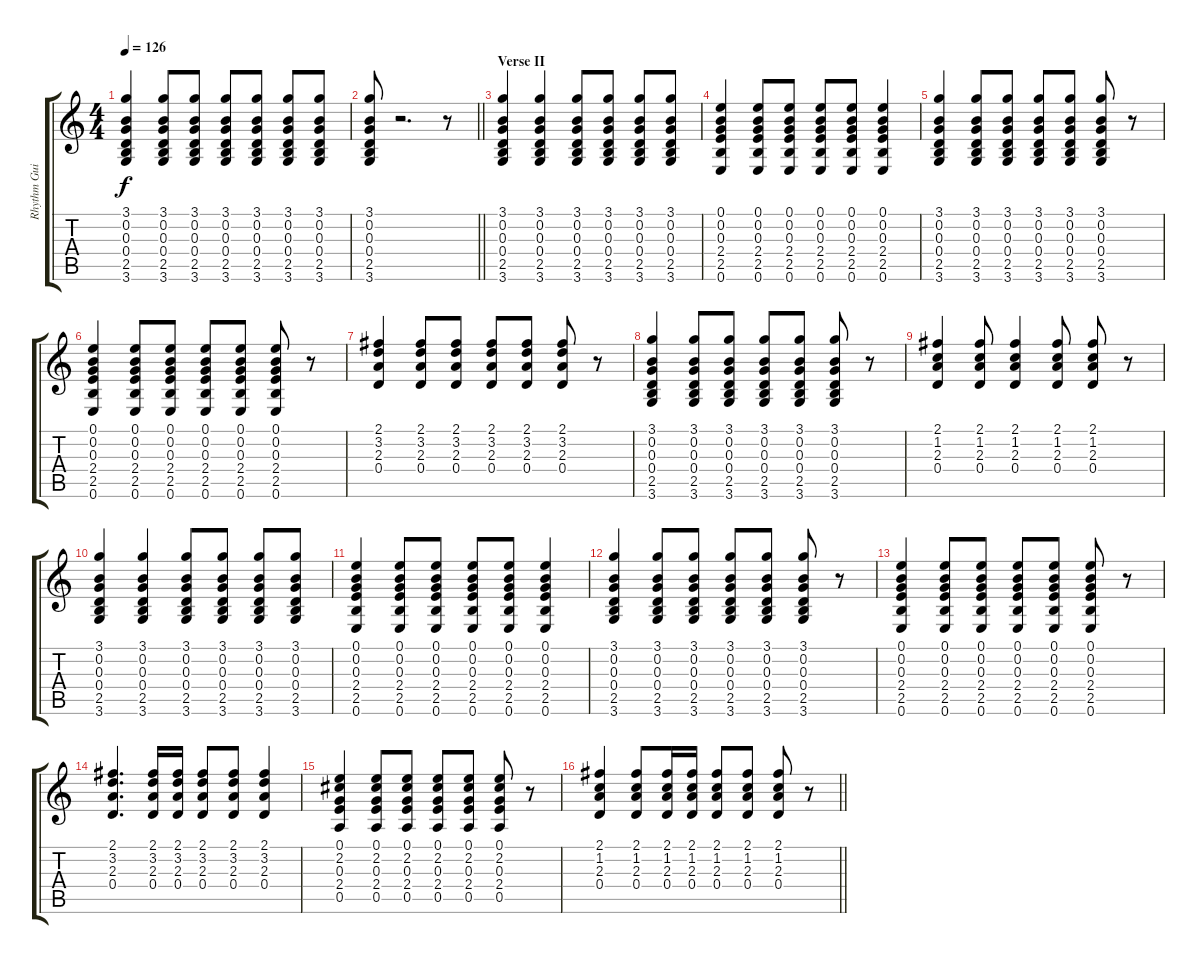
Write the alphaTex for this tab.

\track ("Rhythm Guitar" "Rhythm Gui") {instrument acousticguitarsteel}
\staff {score tabs}
\tuning (E4 B3 G3 D3 A2 E2) {hide}
\ts (4 4)
\tempo 126
\clef g2
\ks c
(3.1 0.2 0.3 0.4 2.5 3.6).4{dy f} (3.1 0.2 0.3 0.4 2.5 3.6).8 (3.1 0.2 0.3 0.4 2.5 3.6).8 (3.1 0.2 0.3 0.4 2.5 3.6).8 (3.1 0.2 0.3 0.4 2.5 3.6).8 (3.1 0.2 0.3 0.4 2.5 3.6).8 (3.1 0.2 0.3 0.4 2.5 3.6).8 |
\barLineRight lightlight
(3.1 0.2 0.3 0.4 2.5 3.6).8 r.2{d} r.8 |
\section ("" "Verse II")
(3.1 0.2 0.3 0.4 2.5 3.6).4 (3.1 0.2 0.3 0.4 2.5 3.6).4 (3.1 0.2 0.3 0.4 2.5 3.6).8 (3.1 0.2 0.3 0.4 2.5 3.6).8 (3.1 0.2 0.3 0.4 2.5 3.6).8 (3.1 0.2 0.3 0.4 2.5 3.6).8 |
(0.1 0.2 0.3 2.4 2.5 0.6).4 (0.1 0.2 0.3 2.4 2.5 0.6).8 (0.1 0.2 0.3 2.4 2.5 0.6).8 (0.1 0.2 0.3 2.4 2.5 0.6).8 (0.1 0.2 0.3 2.4 2.5 0.6).8 (0.1 0.2 0.3 2.4 2.5 0.6).4 |
(3.1 0.2 0.3 0.4 2.5 3.6).4 (3.1 0.2 0.3 0.4 2.5 3.6).8 (3.1 0.2 0.3 0.4 2.5 3.6).8 (3.1 0.2 0.3 0.4 2.5 3.6).8 (3.1 0.2 0.3 0.4 2.5 3.6).8 (3.1 0.2 0.3 0.4 2.5 3.6).8 r.8 |
(0.1 0.2 0.3 2.4 2.5 0.6).4 (0.1 0.2 0.3 2.4 2.5 0.6).8 (0.1 0.2 0.3 2.4 2.5 0.6).8 (0.1 0.2 0.3 2.4 2.5 0.6).8 (0.1 0.2 0.3 2.4 2.5 0.6).8 (0.1 0.2 0.3 2.4 2.5 0.6).8 r.8 |
(2.1 3.2 2.3 0.4).4 (2.1 3.2 2.3 0.4).8 (2.1 3.2 2.3 0.4).8 (2.1 3.2 2.3 0.4).8 (2.1 3.2 2.3 0.4).8 (2.1 3.2 2.3 0.4).8 r.8 |
(3.1 0.2 0.3 0.4 2.5 3.6).4 (3.1 0.2 0.3 0.4 2.5 3.6).8 (3.1 0.2 0.3 0.4 2.5 3.6).8 (3.1 0.2 0.3 0.4 2.5 3.6).8 (3.1 0.2 0.3 0.4 2.5 3.6).8 (3.1 0.2 0.3 0.4 2.5 3.6).8 r.8 |
(2.1 1.2 2.3 0.4).4 (2.1 1.2 2.3 0.4).8 (2.1 1.2 2.3 0.4).4 (2.1 1.2 2.3 0.4).8 (2.1 1.2 2.3 0.4).8 r.8 |
(3.1 0.2 0.3 0.4 2.5 3.6).4 (3.1 0.2 0.3 0.4 2.5 3.6).4 (3.1 0.2 0.3 0.4 2.5 3.6).8 (3.1 0.2 0.3 0.4 2.5 3.6).8 (3.1 0.2 0.3 0.4 2.5 3.6).8 (3.1 0.2 0.3 0.4 2.5 3.6).8 |
(0.1 0.2 0.3 2.4 2.5 0.6).4 (0.1 0.2 0.3 2.4 2.5 0.6).8 (0.1 0.2 0.3 2.4 2.5 0.6).8 (0.1 0.2 0.3 2.4 2.5 0.6).8 (0.1 0.2 0.3 2.4 2.5 0.6).8 (0.1 0.2 0.3 2.4 2.5 0.6).4 |
(3.1 0.2 0.3 0.4 2.5 3.6).4 (3.1 0.2 0.3 0.4 2.5 3.6).8 (3.1 0.2 0.3 0.4 2.5 3.6).8 (3.1 0.2 0.3 0.4 2.5 3.6).8 (3.1 0.2 0.3 0.4 2.5 3.6).8 (3.1 0.2 0.3 0.4 2.5 3.6).8 r.8 |
(0.1 0.2 0.3 2.4 2.5 0.6).4 (0.1 0.2 0.3 2.4 2.5 0.6).8 (0.1 0.2 0.3 2.4 2.5 0.6).8 (0.1 0.2 0.3 2.4 2.5 0.6).8 (0.1 0.2 0.3 2.4 2.5 0.6).8 (0.1 0.2 0.3 2.4 2.5 0.6).8 r.8 |
(2.1 3.2 2.3 0.4).4{d} (2.1 3.2 2.3 0.4).16 (2.1 3.2 2.3 0.4).16 (2.1 3.2 2.3 0.4).8 (2.1 3.2 2.3 0.4).8 (2.1 3.2 2.3 0.4).4 |
(0.1 2.2 0.3 2.4 0.5).4 (0.1 2.2 0.3 2.4 0.5).8 (0.1 2.2 0.3 2.4 0.5).8 (0.1 2.2 0.3 2.4 0.5).8 (0.1 2.2 0.3 2.4 0.5).8 (0.1 2.2 0.3 2.4 0.5).8 r.8 |
\barLineRight lightlight
(2.1 1.2 2.3 0.4).4 (2.1 1.2 2.3 0.4).8 (2.1 1.2 2.3 0.4).16 (2.1 1.2 2.3 0.4).16 (2.1 1.2 2.3 0.4).8 (2.1 1.2 2.3 0.4).8 (2.1 1.2 2.3 0.4).8 r.8
